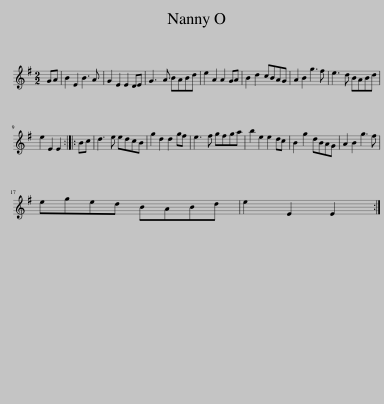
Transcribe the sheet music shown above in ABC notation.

X:1
L:1/8
M:2/2
I:linebreak $
K:Emin
V:1 treble
V:1
 GA | B2 E2 B3 A | G2 E2 E2 DE | G3 A BABd | e2 A2 A2 GA | %5
 B2 d2 cBAG | A2 B2 g3 f | e3 d BABd |$ e2 E2 E2 :: Bc | %10
 d3 e edcB | g2 d2 d2 gf | e3 f gfga | b2 e2 e2 dc | B2 g2 dBAG | %15
 A2 B2 g3 f |$ eged BABd | e2 E2 E2 :| %18
